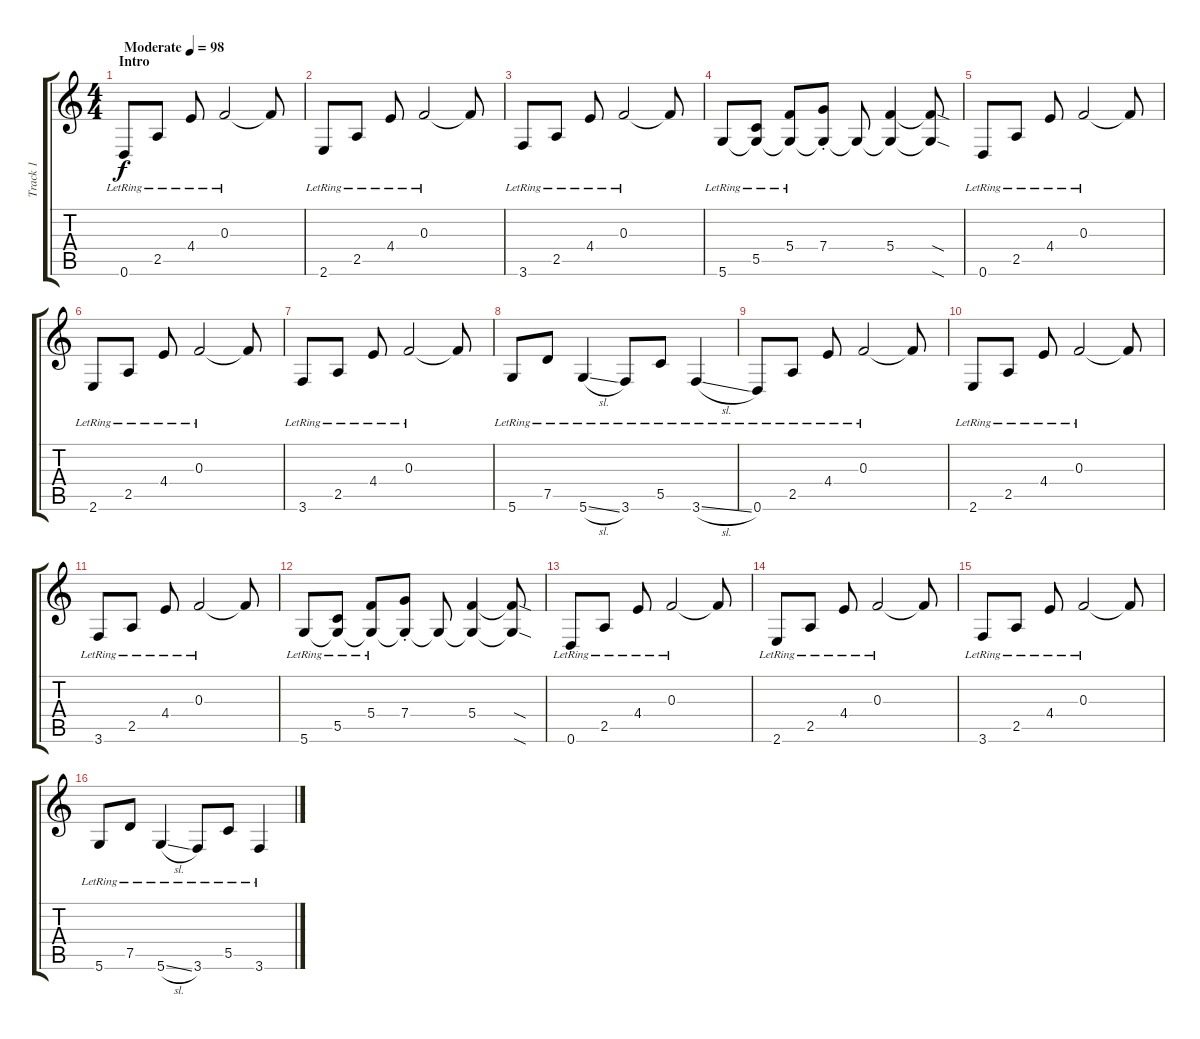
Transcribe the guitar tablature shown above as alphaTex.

\track ("Track 1" "Track 1") {instrument electricguitarclean}
\staff {score tabs}
\tuning (D4 A3 F3 C3 G2 D2) {hide}
\ts (4 4)
\section ("" "Intro")
\tempo (98 "Moderate")
\clef g2
\ks c
0.6{lr}.8{dy f instrument electricguitarclean} 2.5{lr}.8 4.4{lr}.8 0.3{lr}.2 0.3{t}.8 |
2.6{lr}.8 2.5{lr}.8 4.4{lr}.8 0.3{lr}.2 0.3{t}.8 |
3.6{lr}.8 2.5{lr}.8 4.4{lr}.8 0.3{lr}.2 0.3{t}.8 |
5.6{lr}.8 (5.5{lr} 5.6{t}).8 (5.4{lr} 5.6{t}).8 (7.4{st} 5.6{t}).8 5.6{t}.8 (5.4 5.6{t}).4 (5.4{sod t} 5.6{sod t}).8 |
0.6{lr}.8 2.5{lr}.8 4.4{lr}.8 0.3{lr}.2 0.3{t}.8 |
2.6{lr}.8 2.5{lr}.8 4.4{lr}.8 0.3{lr}.2 0.3{t}.8 |
3.6{lr}.8 2.5{lr}.8 4.4{lr}.8 0.3{lr}.2 0.3{t}.8 |
5.6{lr}.8 7.5{lr}.8 5.6{sl lr}.4 3.6{lr}.8 5.5{lr}.8 3.6{sl lr}.4 |
0.6{lr}.8 2.5{lr}.8 4.4{lr}.8 0.3{lr}.2 0.3{t}.8 |
2.6{lr}.8 2.5{lr}.8 4.4{lr}.8 0.3{lr}.2 0.3{t}.8 |
3.6{lr}.8 2.5{lr}.8 4.4{lr}.8 0.3{lr}.2 0.3{t}.8 |
5.6{lr}.8 (5.5{lr} 5.6{t}).8 (5.4{lr} 5.6{t}).8 (7.4{st} 5.6{t}).8 5.6{t}.8 (5.4 5.6{t}).4 (5.4{sod t} 5.6{sod t}).8 |
0.6{lr}.8 2.5{lr}.8 4.4{lr}.8 0.3{lr}.2 0.3{t}.8 |
2.6{lr}.8 2.5{lr}.8 4.4{lr}.8 0.3{lr}.2 0.3{t}.8 |
3.6{lr}.8 2.5{lr}.8 4.4{lr}.8 0.3{lr}.2 0.3{t}.8 |
5.6{lr}.8 7.5{lr}.8 5.6{sl lr}.4 3.6{lr}.8 5.5{lr}.8 3.6{sl lr}.4
